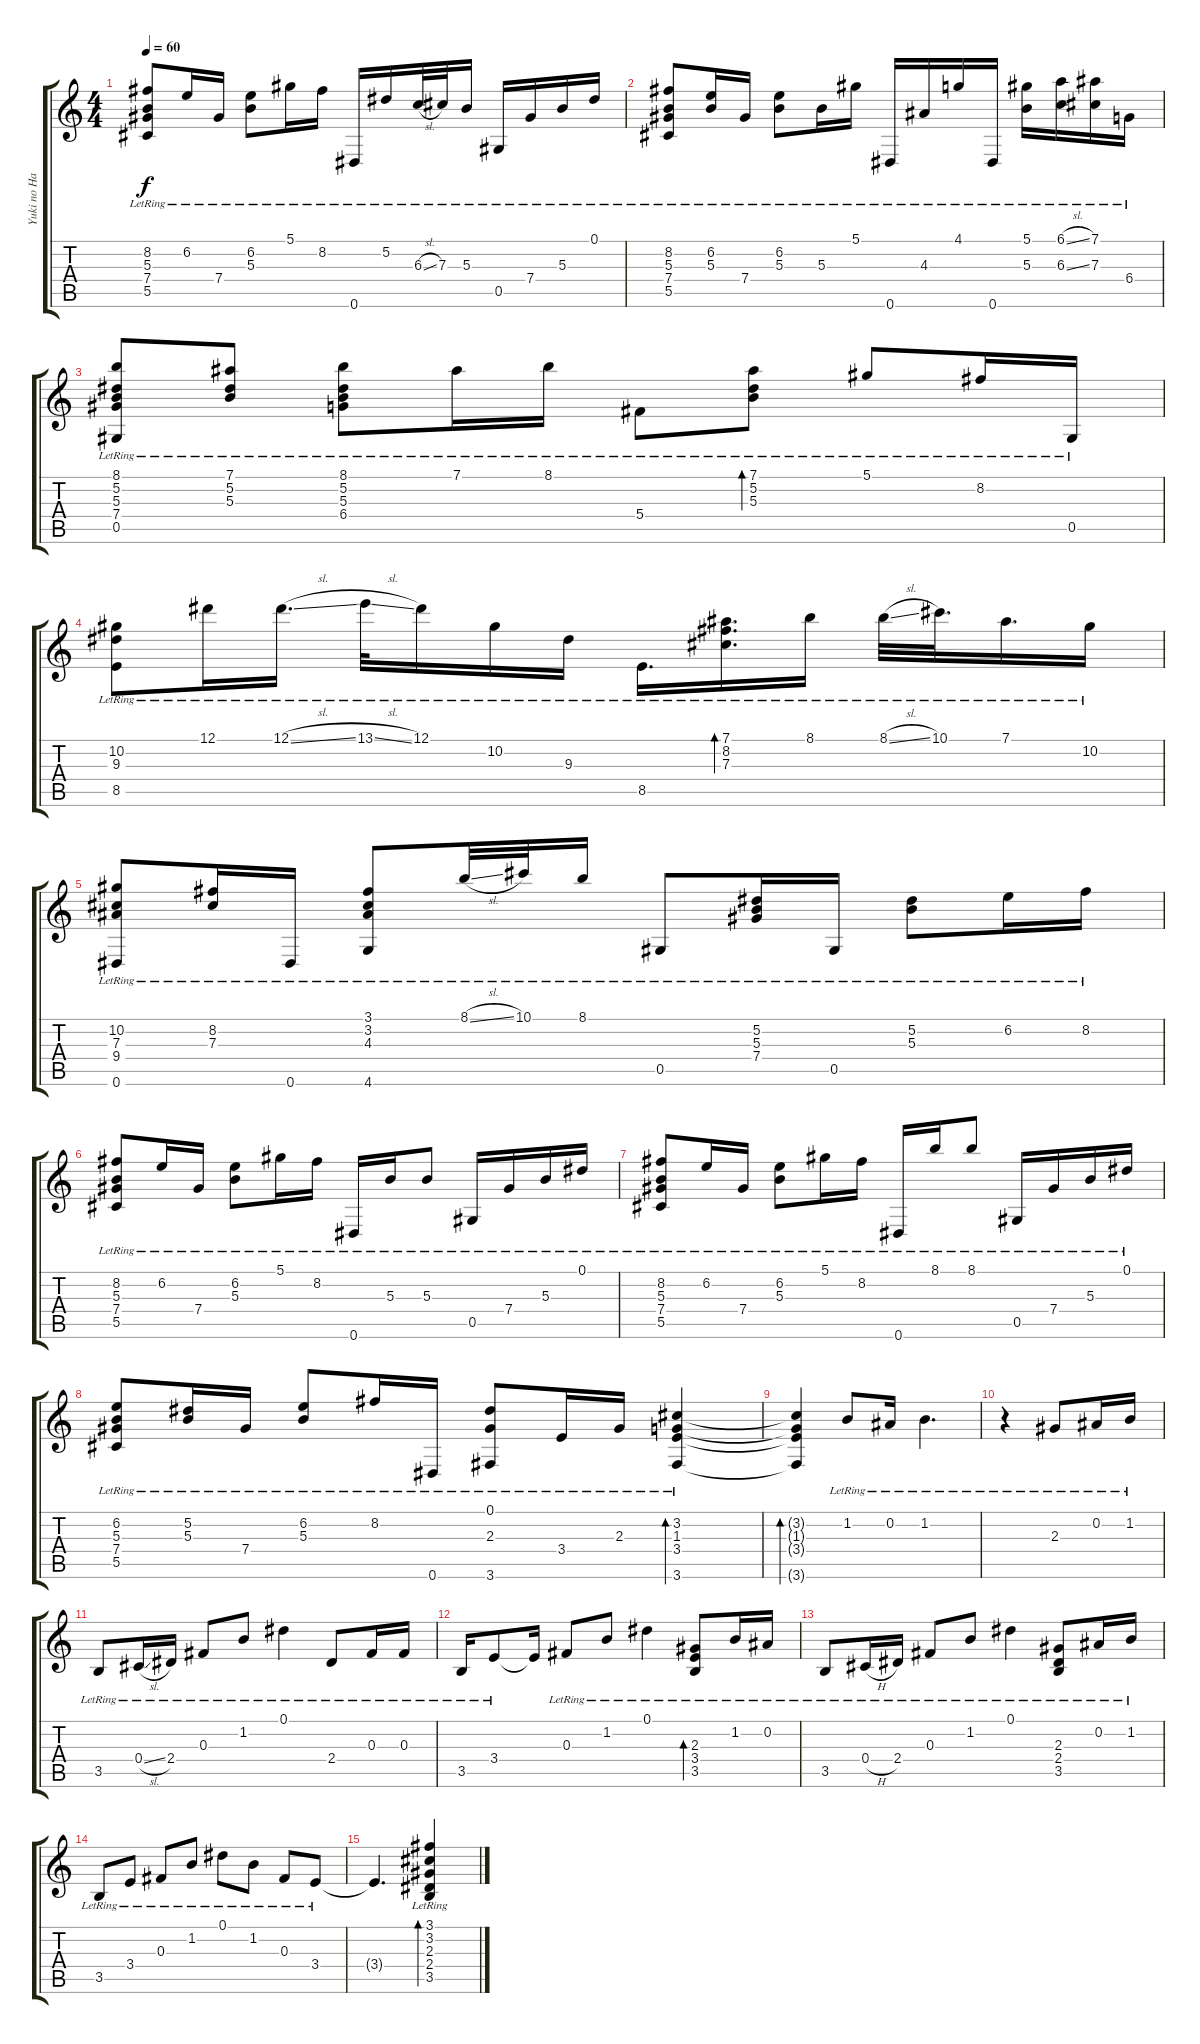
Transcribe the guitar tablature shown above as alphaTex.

\track ("Yuki no Hana - Sungha Jung" "Yuki no Ha") {instrument acousticguitarsteel}
\staff {score tabs}
\tuning (Eb4 Bb3 Gb3 Db3 Ab2 Eb2) {hide}
\ts (4 4)
\tempo 60
\clef g2
\ks c
(8.2{lr} 5.3{lr} 7.4{lr} 5.5{lr}).8{dy f} 6.2{lr}.16 7.4{lr}.16 (6.2{lr} 5.3{lr}).8 5.1{lr}.16 8.2{lr}.16 0.6{lr}.16 5.2{lr}.16 6.3{sl lr}.32 7.3{lr}.32 5.3{lr}.16 0.5{lr}.16 7.4{lr}.16 5.3{lr}.16 0.1{lr}.16 |
(8.2{lr} 5.3{lr} 7.4{lr} 5.5{lr}).8 (6.2{lr} 5.3{lr}).16 7.4{lr}.16 (6.2{lr} 5.3{lr}).8 5.3{lr}.16 5.1{lr}.16 0.6{lr}.16 4.3{lr}.16 4.1{lr}.16 0.6{lr}.16 (5.1{lr} 5.3{lr}).16 (6.1{sl lr} 6.3{sl lr}).16 (7.1{lr} 7.3{lr}).16 6.4{lr}.16 |
(8.1{lr} 5.2{lr} 5.3{lr} 7.4{lr} 0.5{lr}).8 (7.1{lr} 5.2{lr} 5.3{lr}).8 (8.1{lr} 5.2{lr} 5.3{lr} 6.4{lr}).8 7.1{lr}.16 8.1{lr}.16 5.4{lr}.8 (7.1{lr} 5.2{lr} 5.3{lr}).8{bd 60} 5.1{lr}.8 8.2{lr}.16 0.5{lr}.16 |
(10.2{lr} 9.3{lr} 8.5{lr}).8 12.1{lr}.16 12.1{sl lr}.16{d} 13.1{sl lr}.32 12.1{lr}.16 10.2{lr}.16 9.3{lr}.16 8.5{lr}.16{d} (7.1{lr} 8.2{lr} 7.3{lr}).16{d bd 60} 8.1{lr}.16 8.1{sl lr}.32 10.1{lr}.32{d} 7.1{lr}.16{d} 10.2{lr}.16 |
(10.2{lr} 7.3{lr} 9.4{lr} 0.6{lr}).8 (8.2{lr} 7.3{lr}).16 0.6{lr}.16 (3.1{lr} 3.2{lr} 4.3{lr} 4.6{lr}).8 8.1{sl lr}.32 10.1{lr}.32 8.1{lr}.16 0.5{lr}.8 (5.2{lr} 5.3{lr} 7.4{lr}).16 0.5{lr}.16 (5.2{lr} 5.3{lr}).8 6.2{lr}.16 8.2{lr}.16 |
(8.2{lr} 5.3{lr} 7.4{lr} 5.5{lr}).8 6.2{lr}.16 7.4{lr}.16 (6.2{lr} 5.3{lr}).8 5.1{lr}.16 8.2{lr}.16 0.6{lr}.16 5.3{lr}.16 5.3{lr}.8 0.5{lr}.16 7.4{lr}.16 5.3{lr}.16 0.1{lr}.16 |
(8.2{lr} 5.3{lr} 7.4{lr} 5.5{lr}).8 6.2{lr}.16 7.4{lr}.16 (6.2{lr} 5.3{lr}).8 5.1{lr}.16 8.2{lr}.16 0.6{lr}.16 8.1{lr}.16 8.1{lr}.8 0.5{lr}.16 7.4{lr}.16 5.3{lr}.16 0.1{lr}.16 |
(6.2{lr} 5.3{lr} 7.4{lr} 5.5{lr}).8 (5.2{lr} 5.3{lr}).16 7.4{lr}.16 (6.2{lr} 5.3{lr}).8 8.2{lr}.16 0.6{lr}.16 (0.1{lr} 2.3{lr} 3.6{lr}).8 3.4{lr}.16 2.3{lr}.16 (3.2{lr} 1.3{lr} 3.4{lr} 3.6{lr}).4{bd 60} |
(3.2{t} 1.3{t} 3.4{t} 3.6{t}).4{bd 60} 1.2{lr}.8 0.2{lr}.16 1.2{lr}.4{d} |
r.4 2.3{lr}.8 0.2{lr}.16 1.2{lr}.16 |
3.5{lr}.8 0.4{sl lr}.16 2.4{lr}.16 0.3{lr}.8 1.2{lr}.8 0.1{lr}.4 2.4{lr}.8 0.3{lr}.16 0.3{lr}.16 |
3.5{lr}.16 3.4{lr}.8 3.4{t}.16 0.3{lr}.8 1.2{lr}.8 0.1{lr}.4 (2.3{lr} 3.4{lr} 3.5{lr}).8{bd 60} 1.2{lr}.16 0.2{lr}.16 |
3.5{lr}.8 0.4{h lr}.16 2.4{lr}.16 0.3{lr}.8 1.2{lr}.8 0.1{lr}.4 (2.3{lr} 2.4{lr} 3.5{lr}).8 0.2{lr}.16 1.2{lr}.16 |
3.5{lr}.8 3.4{lr}.8 0.3{lr}.8 1.2{lr}.8 0.1{lr}.8 1.2{lr}.8 0.3{lr}.8 3.4{lr}.8 |
3.4{t}.4{d} (3.1{lr} 3.2{lr} 2.3{lr} 2.4{lr} 3.5{lr}).4{bd 60}
